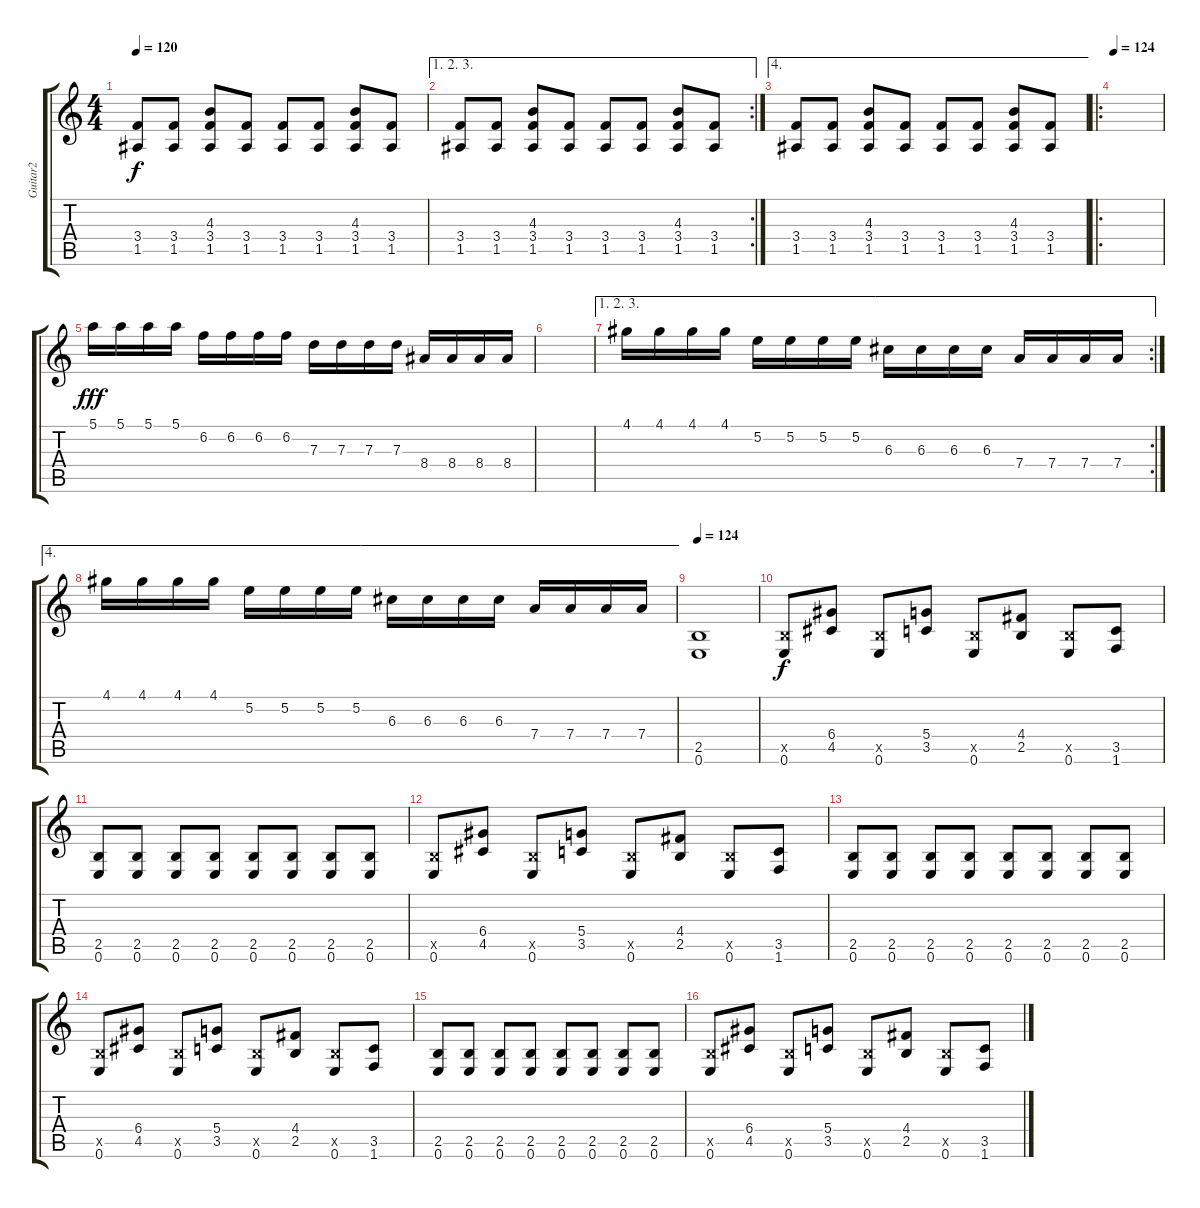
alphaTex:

\track ("Guitar2" "Guitar2") {instrument distortionguitar}
\staff {score tabs}
\tuning (E4 B3 G3 D3 A2 E2) {hide}
\ts (4 4)
\tempo 120
\clef g2
\ks c
(3.4 1.5).8{dy f} (3.4 1.5).8 (4.3 3.4 1.5).8 (3.4 1.5).8 (3.4 1.5).8 (3.4 1.5).8 (4.3 3.4 1.5).8 (3.4 1.5).8 |
\ae (1 2 3)
\rc 2
(3.4 1.5).8 (3.4 1.5).8 (4.3 3.4 1.5).8 (3.4 1.5).8 (3.4 1.5).8 (3.4 1.5).8 (4.3 3.4 1.5).8 (3.4 1.5).8 |
\ae 4
(3.4 1.5).8 (3.4 1.5).8 (4.3 3.4 1.5).8 (3.4 1.5).8 (3.4 1.5).8 (3.4 1.5).8 (4.3 3.4 1.5).8 (3.4 1.5).8 |
\ro
\tempo 124
|
5.1.16{dy fff} 5.1.16 5.1.16 5.1.16 6.2.16 6.2.16 6.2.16 6.2.16 7.3.16 7.3.16 7.3.16 7.3.16 8.4.16 8.4.16 8.4.16 8.4.16 |
|
\ae (1 2 3)
\rc 2
4.1.16 4.1.16 4.1.16 4.1.16 5.2.16 5.2.16 5.2.16 5.2.16 6.3.16 6.3.16 6.3.16 6.3.16 7.4.16 7.4.16 7.4.16 7.4.16 |
\ae 4
4.1.16 4.1.16 4.1.16 4.1.16 5.2.16 5.2.16 5.2.16 5.2.16 6.3.16 6.3.16 6.3.16 6.3.16 7.4.16 7.4.16 7.4.16 7.4.16 |
\tempo 124
(2.5 0.6).1 |
(2.5{x} 0.6).8{dy f} (6.4 4.5).8 (2.5{x} 0.6).8 (5.4 3.5).8 (2.5{x} 0.6).8 (4.4 2.5).8 (2.5{x} 0.6).8 (3.5 1.6).8 |
(2.5 0.6).8 (2.5 0.6).8 (2.5 0.6).8 (2.5 0.6).8 (2.5 0.6).8 (2.5 0.6).8 (2.5 0.6).8 (2.5 0.6).8 |
(2.5{x} 0.6).8 (6.4 4.5).8 (2.5{x} 0.6).8 (5.4 3.5).8 (2.5{x} 0.6).8 (4.4 2.5).8 (2.5{x} 0.6).8 (3.5 1.6).8 |
(2.5 0.6).8 (2.5 0.6).8 (2.5 0.6).8 (2.5 0.6).8 (2.5 0.6).8 (2.5 0.6).8 (2.5 0.6).8 (2.5 0.6).8 |
(2.5{x} 0.6).8 (6.4 4.5).8 (2.5{x} 0.6).8 (5.4 3.5).8 (2.5{x} 0.6).8 (4.4 2.5).8 (2.5{x} 0.6).8 (3.5 1.6).8 |
(2.5 0.6).8 (2.5 0.6).8 (2.5 0.6).8 (2.5 0.6).8 (2.5 0.6).8 (2.5 0.6).8 (2.5 0.6).8 (2.5 0.6).8 |
(2.5{x} 0.6).8 (6.4 4.5).8 (2.5{x} 0.6).8 (5.4 3.5).8 (2.5{x} 0.6).8 (4.4 2.5).8 (2.5{x} 0.6).8 (3.5 1.6).8
